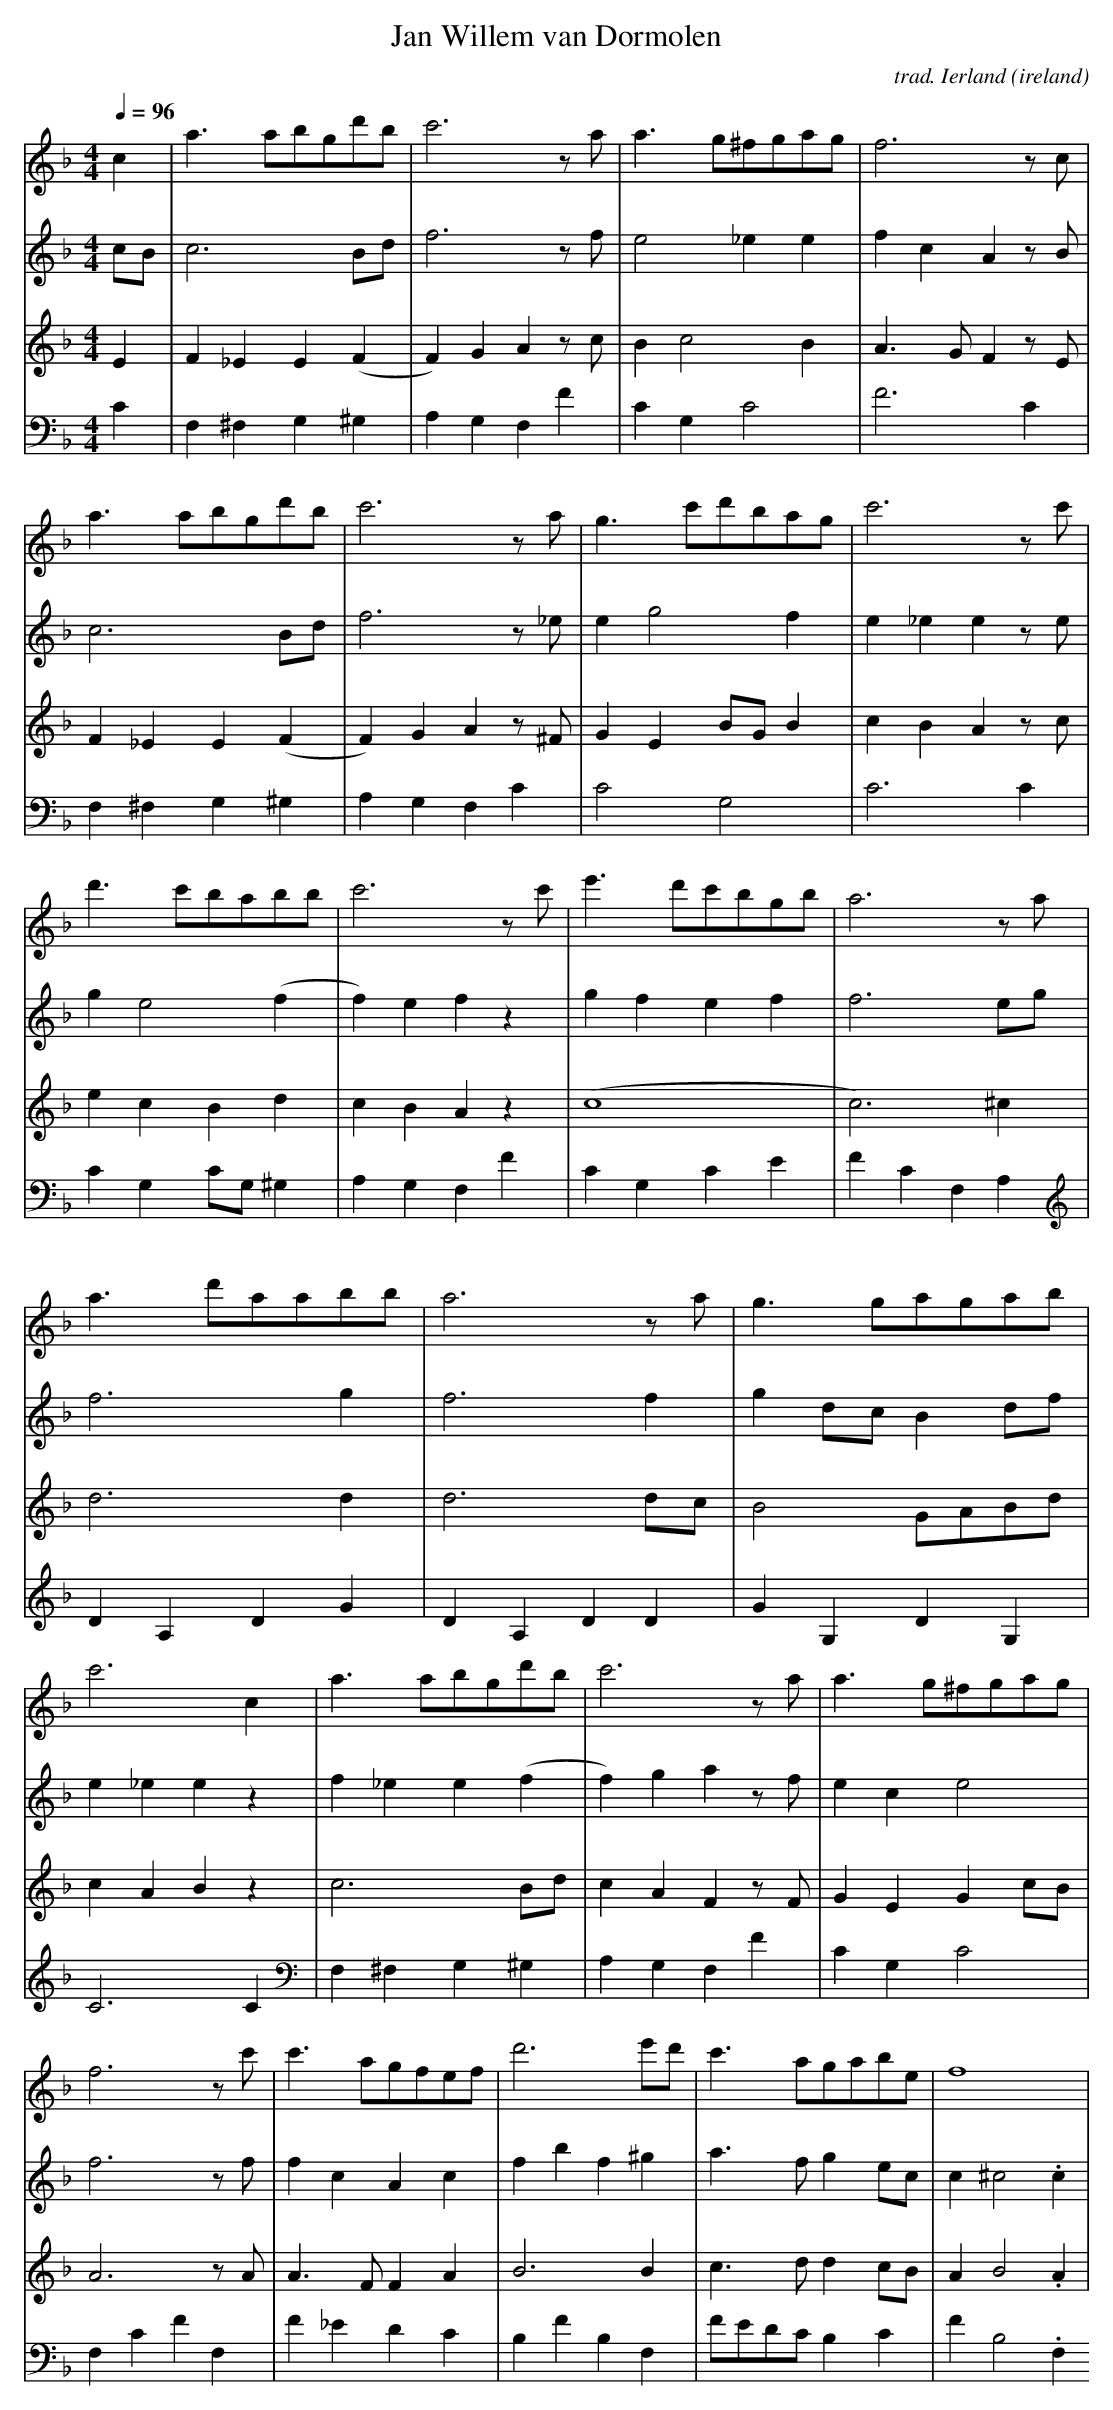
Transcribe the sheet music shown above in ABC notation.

X:1
T:Jan Willem van Dormolen
O:ireland
C:trad. Ierland
M:4/4
L:1/8
Q:1/4=96
K:F
V:1   % voice 1
c2|\
a3abgd'b|\
c'6za|\
a3g^fgag|\
f6zc|\
a3abgd'b|\
c'6za|\
g3c'd'bag|\
c'6zc'|\
d'3c'babb|\
c'6zc'|\
e'3d'c'bgb|\
a6za|\
a3d'aabb|\
a6za|\
g3gagab|\
c'6c2|\
a3abgd'b|\
c'6za|\
a3g^fgag|\
f6zc'|\
c'3agfef|\
d'6e'd'|\
c'3agabe|\
f8|\
V:2    % voice 2
cB|\
c6Bd|\
f6zf|\
e4_e2e2|\
f2c2A2zB|\
c6Bd|\
f6z_e|\
e2g4f2|\
e2_e2e2ze|\
g2e4(f2|\
f2)e2f2z2|\
g2f2e2f2|\
f6eg|\
f6g2|\
f6f2|\
g2dcB2df|\
e2_e2e2z2|\
f2_e2e2(f2|\
f2)g2a2zf|\
e2c2e4|\
f6zf|\
f2c2A2c2|\
f2b2f2^g2|\
a3fg2ec|\
c2^c4.c2|\
V:3    % voice 3
E2|\
F2_E2E2(F2|\
F2)G2A2zc|\
B2c4B2|\
A3GF2zE|\
F2_E2E2(F2|\
F2)G2A2z^F|\
G2E2BGB2|\
c2B2A2zc|\
e2c2B2d2|\
c2B2A2z2|\
(c8|\
c6)^c2|\
d6d2|\
d6dc|\
B4GABd|\
c2A2B2z2|\
c6Bd|\
c2A2F2zF|\
G2E2G2cB|\
A6zA|\
A3FF2A2|\
B6B2|\
c3dd2cB|\
A2B4.A2|\
V:4    % voice 4
C2|\
F,2^F,2G,2^G,2|\
A,2G,2F,2F2|\
C2G,2C4|\
F6C2|\
F,2^F,2G,2^G,2|\
A,2G,2F,2C2|\
C4G,4|\
C6C2|\
C2G,2CG,^G,2|\
A,2G,2F,2F2|\
C2G,2C2E2|\
F2C2F,2A,2|\
D2A,2D2G2|\
D2A,2D2D2|\
G2G,2D2G,2|\
C6C2|\
F,2^F,2G,2^G,2|\
A,2G,2F,2F2|\
C2G,2C4|\
F,2C2F2F,2|\
F2_E2D2C2|\
B,2F2B,2F,2|\
FEDCB,2C2|\
F2B,4.F,2
